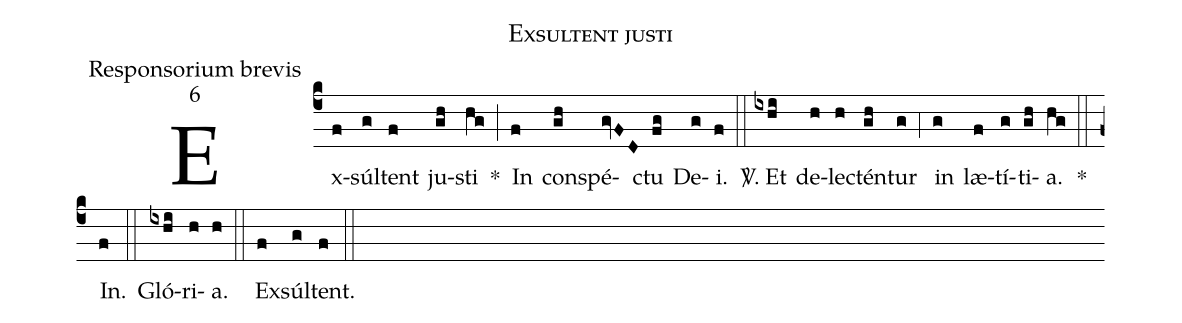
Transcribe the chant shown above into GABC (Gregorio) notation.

name:Exsultent justi;
office-part:Responsorium brevis;
mode:6;
%%
(c4) Ex(f)súl(g)tent(f) ju(gh)sti(hg) *(;) In(f) con(gh)spé(gvFD)ctu(fg) De(g)i.(f) (::)

<sp>V/</sp>. Et(ixhi) de(h)le(h)ctén(gh)tur(g) (,4) in(g) læ(f)tí(g)ti(gh)a.(hg) *(::) In.(f) (::)

Gló(ixhi)ri(h)a.(h) (::)
Ex(f)súl(g)tent.(f) (::)
